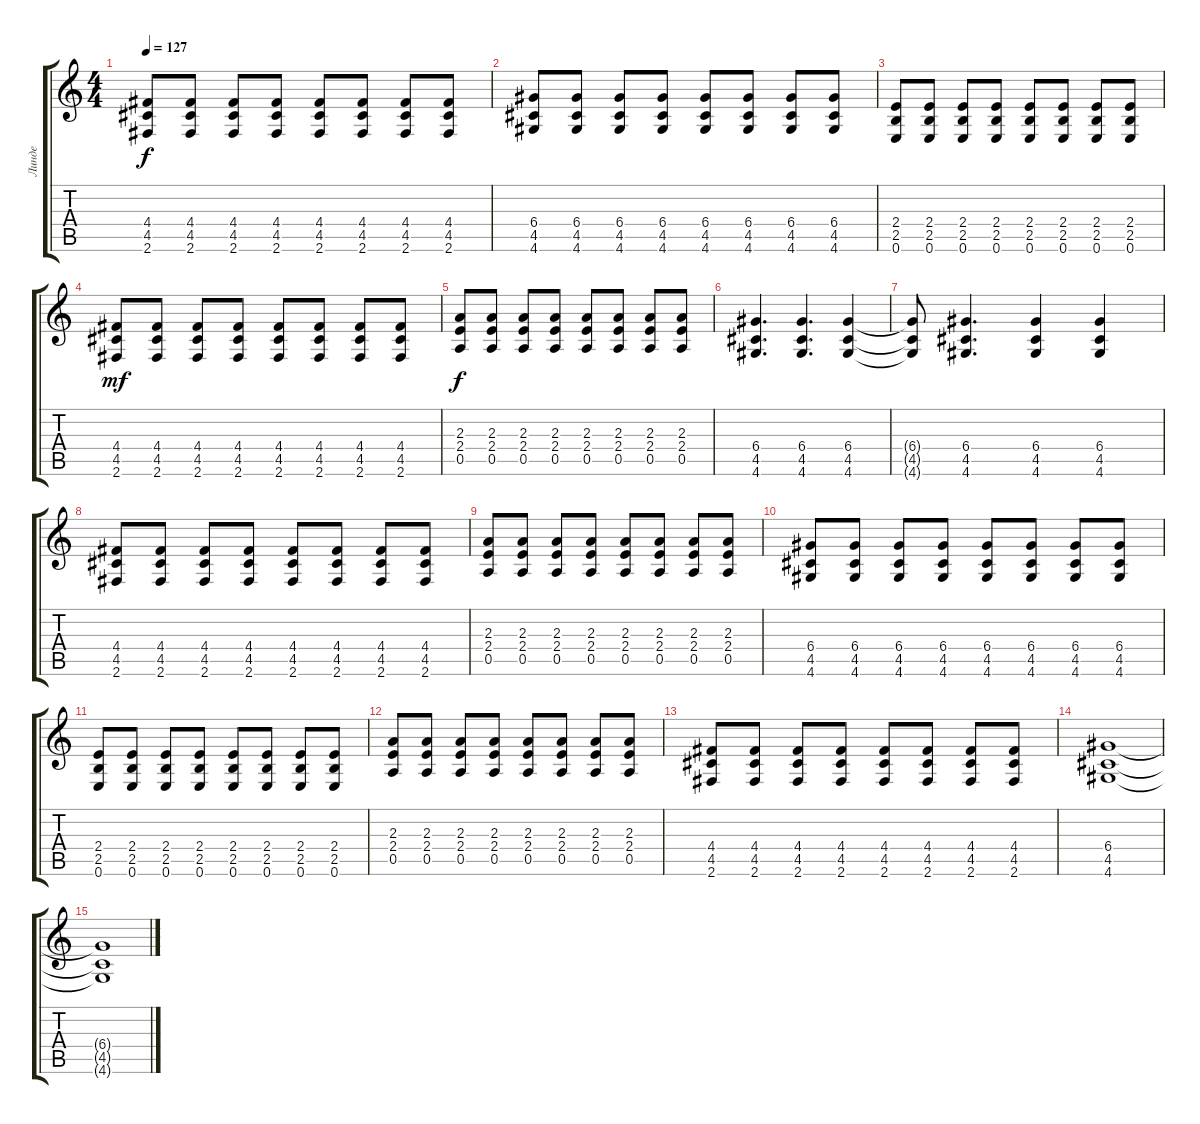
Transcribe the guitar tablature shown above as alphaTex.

\track ("Линде" "Линде") {instrument distortionguitar}
\staff {score tabs}
\tuning (E4 B3 G3 D3 A2 E2) {hide}
\ts (4 4)
\tempo 127
\clef g2
\ks c
(4.4 4.5 2.6).8{dy f} (4.4 4.5 2.6).8 (4.4 4.5 2.6).8 (4.4 4.5 2.6).8 (4.4 4.5 2.6).8 (4.4 4.5 2.6).8 (4.4 4.5 2.6).8 (4.4 4.5 2.6).8 |
(6.4 4.5 4.6).8 (6.4 4.5 4.6).8 (6.4 4.5 4.6).8 (6.4 4.5 4.6).8 (6.4 4.5 4.6).8 (6.4 4.5 4.6).8 (6.4 4.5 4.6).8 (6.4 4.5 4.6).8 |
(2.4 2.5 0.6).8 (2.4 2.5 0.6).8 (2.4 2.5 0.6).8 (2.4 2.5 0.6).8 (2.4 2.5 0.6).8 (2.4 2.5 0.6).8 (2.4 2.5 0.6).8 (2.4 2.5 0.6).8 |
(4.4 4.5 2.6).8{dy mf} (4.4 4.5 2.6).8 (4.4 4.5 2.6).8 (4.4 4.5 2.6).8 (4.4 4.5 2.6).8 (4.4 4.5 2.6).8 (4.4 4.5 2.6).8 (4.4 4.5 2.6).8 |
(2.3 2.4 0.5).8{dy f} (2.3 2.4 0.5).8 (2.3 2.4 0.5).8 (2.3 2.4 0.5).8 (2.3 2.4 0.5).8 (2.3 2.4 0.5).8 (2.3 2.4 0.5).8 (2.3 2.4 0.5).8 |
(6.4 4.5 4.6).4{d} (6.4 4.5 4.6).4{d} (6.4 4.5 4.6).4 |
(6.4{t} 4.5{t} 4.6{t}).8 (6.4 4.5 4.6).4{d} (6.4 4.5 4.6).4 (6.4 4.5 4.6).4 |
(4.4 4.5 2.6).8 (4.4 4.5 2.6).8 (4.4 4.5 2.6).8 (4.4 4.5 2.6).8 (4.4 4.5 2.6).8 (4.4 4.5 2.6).8 (4.4 4.5 2.6).8 (4.4 4.5 2.6).8 |
(2.3 2.4 0.5).8 (2.3 2.4 0.5).8 (2.3 2.4 0.5).8 (2.3 2.4 0.5).8 (2.3 2.4 0.5).8 (2.3 2.4 0.5).8 (2.3 2.4 0.5).8 (2.3 2.4 0.5).8 |
(6.4 4.5 4.6).8 (6.4 4.5 4.6).8 (6.4 4.5 4.6).8 (6.4 4.5 4.6).8 (6.4 4.5 4.6).8 (6.4 4.5 4.6).8 (6.4 4.5 4.6).8 (6.4 4.5 4.6).8 |
(2.4 2.5 0.6).8 (2.4 2.5 0.6).8 (2.4 2.5 0.6).8 (2.4 2.5 0.6).8 (2.4 2.5 0.6).8 (2.4 2.5 0.6).8 (2.4 2.5 0.6).8 (2.4 2.5 0.6).8 |
(2.3 2.4 0.5).8 (2.3 2.4 0.5).8 (2.3 2.4 0.5).8 (2.3 2.4 0.5).8 (2.3 2.4 0.5).8 (2.3 2.4 0.5).8 (2.3 2.4 0.5).8 (2.3 2.4 0.5).8 |
(4.4 4.5 2.6).8 (4.4 4.5 2.6).8 (4.4 4.5 2.6).8 (4.4 4.5 2.6).8 (4.4 4.5 2.6).8 (4.4 4.5 2.6).8 (4.4 4.5 2.6).8 (4.4 4.5 2.6).8 |
(6.4 4.5 4.6).1 |
(6.4{t} 4.5{t} 4.6{t}).1
